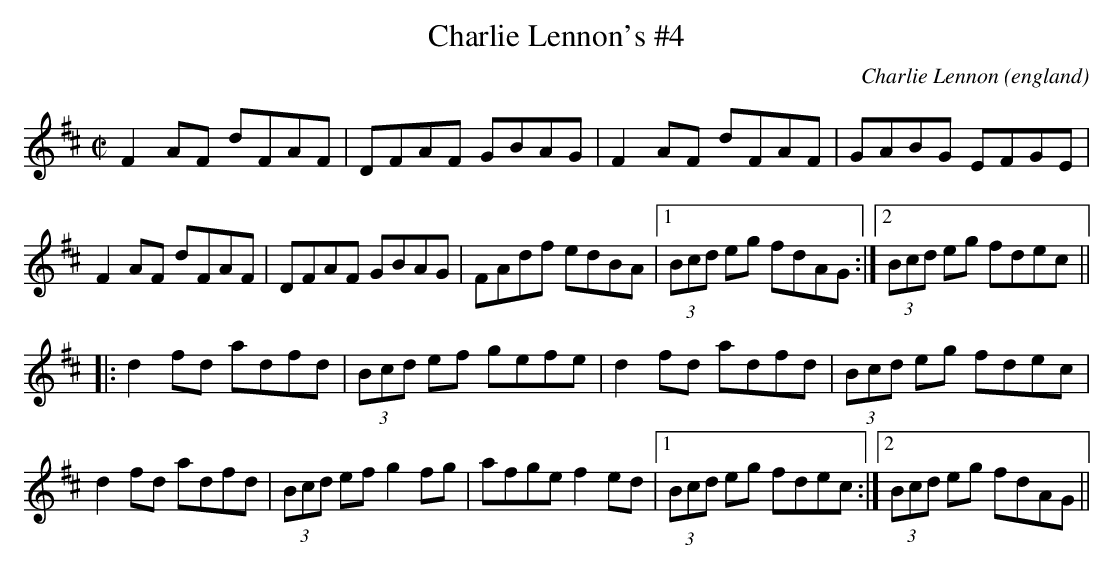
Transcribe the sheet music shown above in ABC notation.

X:1
T:Charlie Lennon's #4
O:england
C:Charlie Lennon
M:C|
K:D
F2AF dFAF|DFAF GBAG|F2AF dFAF|GABG EFGE|
F2AF dFAF|DFAF GBAG|FAdf edBA|1 (3Bcd eg fdAG:|2 (3Bcd eg fdec||
|:d2fd adfd|(3Bcd ef gefe|d2fd adfd|(3Bcd eg fdec|
d2fd adfd|(3Bcd ef g2fg|afge f2ed|1 (3Bcd eg fdec:|2 (3Bcd eg fdAG||
